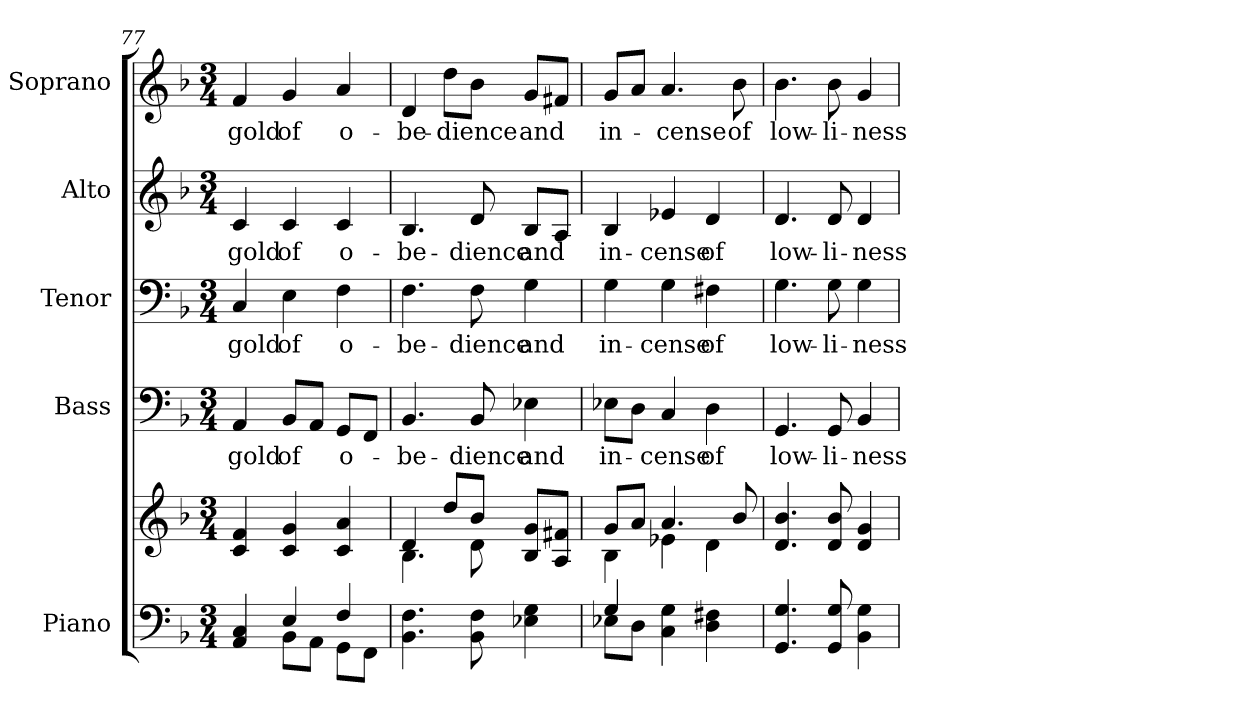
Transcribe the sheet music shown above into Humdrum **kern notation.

**kern	**kern	**kern	**text	**kern	**text	**kern	**text	**kern	**text
*part5	*part5	*part4	*part4	*part3	*part3	*part2	*part2	*part1	*part1
*staff6	*staff5	*staff4	*staff4	*staff3	*staff3	*staff2	*staff2	*staff1	*staff1
*I"Piano	*	*I"Bass	*	*I"Tenor	*	*I"Alto	*	*I"Soprano	*
*I'Pno.	*	*I'B.	*	*I'T.	*	*I'A.	*	*I'S.	*
!!LO:PB:g=z
*clefF4	*clefG2	*clefF4	*	*clefF4	*	*clefG2	*	*clefG2	*
*k[b-]	*k[b-]	*k[b-]	*	*k[b-]	*	*k[b-]	*	*k[b-]	*
*F:	*F:	*F:	*	*F:	*	*F:	*	*F:	*
*M3/4	*M3/4	*M3/4	*	*M3/4	*	*M3/4	*	*M3/4	*
=77	=77	=77	=77	=77	=77	=77	=77	=77	=77
*^	*	*	*	*	*	*	*	*	*
!	!	!	!	!LO:LY:b:color=#000000	!	!	!	!	!	!
!	!	!	!	!	!	!LO:LY:b:color=#000000	!	!	!	!
!	!	!	!	!	!	!	!	!LO:LY:b:color=#000000	!	!
!	!	!	!	!	!	!	!	!	!	!LO:LY:b:color=#000000
4AAi/ 4Ci	4ryy	4ci/ 4fi	4AAi/	gold	4Ci/	gold	4ci/	gold	4fi/	gold
!	!	!	!	!LO:LY:b:color=#000000	!	!	!	!	!	!
!	!	!	!	!	!	!LO:LY:b:color=#000000	!	!	!	!
!	!	!	!	!	!	!	!	!LO:LY:b:color=#000000	!	!
!	!	!	!	!	!	!	!	!	!	!LO:LY:b:color=#000000
4Ei/	8BB-i\L	4ci/ 4gi	8BB-i/L	of	4Ei\	of	4ci/	of	4gi/	of
.	8AAi\J	.	8AAi/J	.	.	.	.	.	.	.
!	!	!	!	!LO:LY:b:color=#000000	!	!	!	!	!	!
!	!	!	!	!	!	!LO:LY:b:color=#000000	!	!	!	!
!	!	!	!	!	!	!	!	!LO:LY:b:color=#000000	!	!
!	!	!	!	!	!	!	!	!	!	!LO:LY:b:color=#000000
4Fi/	8GGi\L	4ci/ 4ai	8GGi/L	o-	4Fi\	o-	4ci/	o-	4ai/	o-
.	8FFi\J	.	8FFi/J	.	.	.	.	.	.	.
*v	*v	*	*	*	*	*	*	*	*	*
=78	=78	=78	=78	=78	=78	=78	=78	=78	=78
*	*^	*	*	*	*	*	*	*	*
*^	*	*	*	*	*	*	*	*	*	*
!	!	!	!	!	!LO:LY:b:color=#000000	!	!	!	!	!	!
*v	*v	*	*	*	*	*	*	*	*	*	*
*^	*	*	*	*	*	*	*	*	*	*
!	!	!	!	!	!	!	!LO:LY:b:color=#000000	!	!	!	!
*v	*v	*	*	*	*	*	*	*	*	*	*
*^	*	*	*	*	*	*	*	*	*	*
!	!	!	!	!	!	!	!	!	!LO:LY:b:color=#000000	!	!
*v	*v	*	*	*	*	*	*	*	*	*	*
*^	*	*	*	*	*	*	*	*	*	*
!	!	!	!	!	!	!	!	!	!	!	!LO:LY:b:color=#000000
*v	*v	*	*	*	*	*	*	*	*	*	*
4.BB-i\ 4.Fi	4di/	4.B-i\	4.BB-i/	-be-	4.Fi\	-be-	4.B-i/	-be-	4di/	-be-
!	!	!	!	!	!	!	!	!	!	!LO:LY:b:color=#000000
.	8ddi/L	.	.	.	.	.	.	.	8ddi\L	-dience
!	!	!	!	!LO:LY:b:color=#000000	!	!	!	!	!	!
!	!	!	!	!	!	!LO:LY:b:color=#000000	!	!	!	!
!	!	!	!	!	!	!	!	!LO:LY:b:color=#000000	!	!
8BB-i\ 8Fi	8b-i/J	8di\	8BB-i/	-dience	8Fi\	-dience	8di/	-dience	8b-i\J	.
!	!	!	!	!LO:LY:b:color=#000000	!	!	!	!	!	!
!	!	!	!	!	!	!LO:LY:b:color=#000000	!	!	!	!
!	!	!	!	!	!	!	!	!LO:LY:b:color=#000000	!	!
!	!	!	!	!	!	!	!	!	!	!LO:LY:b:color=#000000
4E-Xi\ 4Gi	8B-i/ 8giL	4ryy	4E-Xi\	and	4Gi\	and	8B-i/L	and	8gi/L	and
.	8Ai/ 8f#XiJ	.	.	.	.	.	8Ai/J	.	8f#Xi/J	.
=79	=79	=79	=79	=79	=79	=79	=79	=79	=79	=79
*^	*	*	*	*	*	*	*	*	*	*
!	!	!	!	!	!LO:LY:b:color=#000000	!	!	!	!	!	!
!	!	!	!	!	!	!	!LO:LY:b:color=#000000	!	!	!	!
!	!	!	!	!	!	!	!	!	!LO:LY:b:color=#000000	!	!
!	!	!	!	!	!	!	!	!	!	!	!LO:LY:b:color=#000000
4Gi/	8E-Xi\L	8gi/L	4B-i\	8E-Xi\L	in-	4Gi\	in-	4B-i/	in-	8gi/L	in-
.	8Di\J	8ai/J	.	8Di\J	.	.	.	.	.	8ai/J	.
!	!	!	!	!	!LO:LY:b:color=#000000	!	!	!	!	!	!
!	!	!	!	!	!	!	!LO:LY:b:color=#000000	!	!	!	!
!	!	!	!	!	!	!	!	!	!LO:LY:b:color=#000000	!	!
!	!	!	!	!	!	!	!	!	!	!	!LO:LY:b:color=#000000
4Ci\ 4Gi	4ryy	4.ai/	4e-Xi\	4Ci/	-cense	4Gi\	-cense	4e-Xi/	-cense	4.ai/	-cense
!	!	!	!	!	!LO:LY:b:color=#000000	!	!	!	!	!	!
!	!	!	!	!	!	!	!LO:LY:b:color=#000000	!	!	!	!
!	!	!	!	!	!	!	!	!	!LO:LY:b:color=#000000	!	!
4Di\ 4F#Xi	4ryy	.	4di\	4Di\	of	4F#Xi\	of	4di/	of	.	.
!	!	!	!	!	!	!	!	!	!	!	!LO:LY:b:color=#000000
.	.	8b-i/	.	.	.	.	.	.	.	8b-i\	of
*v	*v	*	*	*	*	*	*	*	*	*	*
*	*v	*v	*	*	*	*	*	*	*	*
!!LO:PB:g=z
=80	=80	=80	=80	=80	=80	=80	=80	=80	=80
!	!	!	!LO:LY:b:color=#000000	!	!	!	!	!	!
!	!	!	!	!	!LO:LY:b:color=#000000	!	!	!	!
!	!	!	!	!	!	!	!LO:LY:b:color=#000000	!	!
!	!	!	!	!	!	!	!	!	!LO:LY:b:color=#000000
4.GGi/ 4.Gi	4.di/ 4.b-i	4.GGi/	low-	4.Gi\	low-	4.di/	low-	4.b-i\	low-
!	!	!	!LO:LY:b:color=#000000	!	!	!	!	!	!
!	!	!	!	!	!LO:LY:b:color=#000000	!	!	!	!
!	!	!	!	!	!	!	!LO:LY:b:color=#000000	!	!
!	!	!	!	!	!	!	!	!	!LO:LY:b:color=#000000
8GGi/ 8Gi	8di/ 8b-i	8GGi/	-li-	8Gi\	-li-	8di/	-li-	8b-i\	-li-
!	!	!	!LO:LY:b:color=#000000	!	!	!	!	!	!
!	!	!	!	!	!LO:LY:b:color=#000000	!	!	!	!
!	!	!	!	!	!	!	!LO:LY:b:color=#000000	!	!
!	!	!	!	!	!	!	!	!	!LO:LY:b:color=#000000
4BB-i\ 4Gi	4di/ 4gi	4BB-i/	-ness	4Gi\	-ness	4di/	-ness	4gi/	-ness
=	=	=	=	=	=	=	=	=	=
*-	*-	*-	*-	*-	*-	*-	*-	*-	*-
